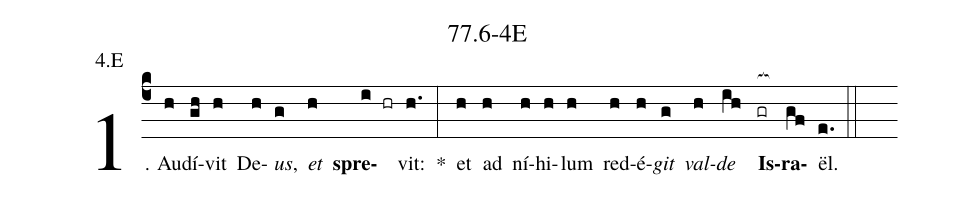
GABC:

name: 77.6-4E;
annotation: 4.E;
%%
(c4)1. Au(h)dí(gh)vit(h) De(h)<i>us</i>,(g) <i>et</i>(h) <b>spre</b>(i hr)vit:(h.) *(:) et(h) ad(h) ní(h)hi(h)lum(h) red(h)é(h)<i>git</i>(g) <i>val</i>(h)<i>de</i>(ih) <b>Is</b>(gr[ocb:1{])<b>ra</b>(gf[ocb:0}])ël.(e.) (::)


%E(h) u(g) o(h) u(ih) a(gf) e.(e.) (::)
